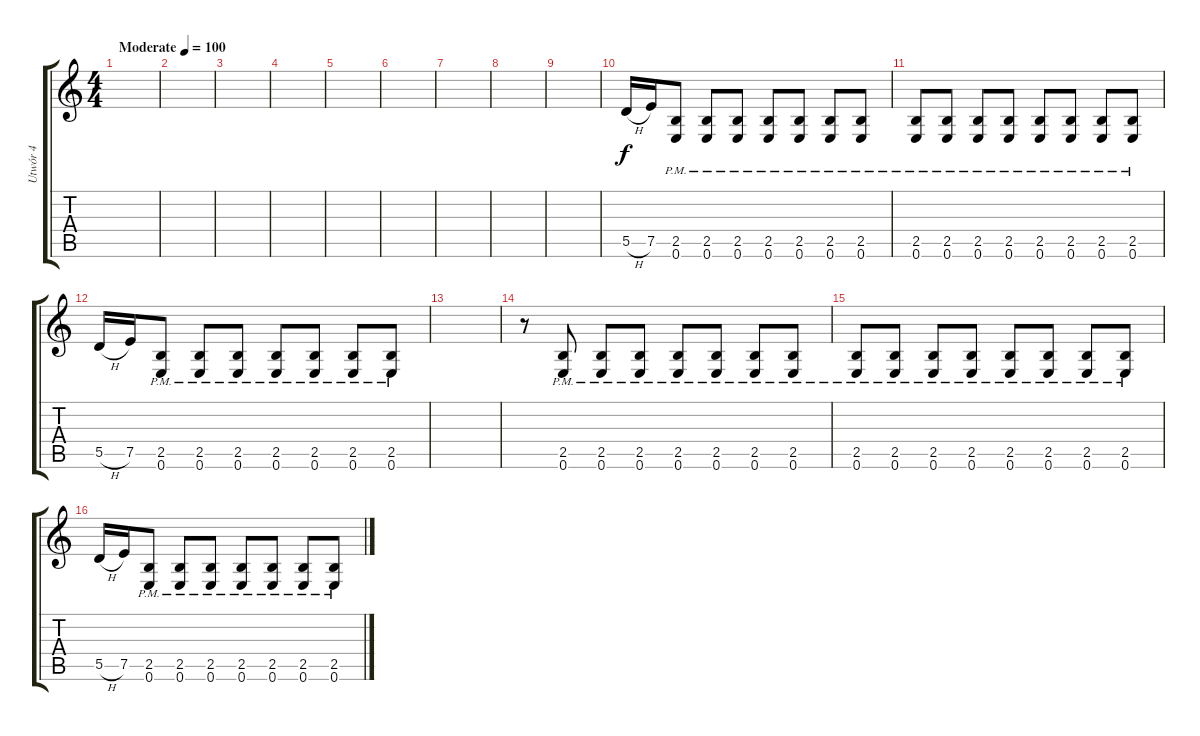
\track ("Utwór 4" "Utwór 4") {instrument overdrivenguitar}
\staff {score tabs}
\tuning (E4 B3 G3 D3 A2 E2) {hide}
\ts (4 4)
\tempo (100 "Moderate")
\clef g2
\ks c
|
|
|
|
|
|
|
|
|
5.5{h}.16 7.5.16 (2.5{pm} 0.6).8 (2.5{pm} 0.6).8 (2.5{pm} 0.6).8 (2.5{pm} 0.6).8 (2.5{pm} 0.6).8 (2.5{pm} 0.6).8 (2.5{pm} 0.6).8 |
(2.5{pm} 0.6).8 (2.5{pm} 0.6).8 (2.5{pm} 0.6).8 (2.5{pm} 0.6).8 (2.5{pm} 0.6).8 (2.5{pm} 0.6).8 (2.5{pm} 0.6).8 (2.5{pm} 0.6).8 |
5.5{h}.16 7.5.16 (2.5{pm} 0.6).8 (2.5{pm} 0.6).8 (2.5{pm} 0.6).8 (2.5{pm} 0.6).8 (2.5{pm} 0.6).8 (2.5{pm} 0.6).8 (2.5{pm} 0.6).8 |
|
r.8 (2.5{pm} 0.6{pm}).8 (2.5{pm} 0.6{pm}).8 (2.5{pm} 0.6{pm}).8 (2.5{pm} 0.6{pm}).8 (2.5{pm} 0.6{pm}).8 (2.5{pm} 0.6{pm}).8 (2.5{pm} 0.6{pm}).8 |
(2.5{pm} 0.6{pm}).8 (2.5{pm} 0.6{pm}).8 (2.5{pm} 0.6{pm}).8 (2.5{pm} 0.6{pm}).8 (2.5{pm} 0.6{pm}).8 (2.5{pm} 0.6{pm}).8 (2.5{pm} 0.6{pm}).8 (2.5{pm} 0.6{pm}).8 |
5.5{h}.16 7.5.16 (2.5{pm} 0.6{pm}).8 (2.5{pm} 0.6{pm}).8 (2.5{pm} 0.6{pm}).8 (2.5{pm} 0.6{pm}).8 (2.5{pm} 0.6{pm}).8 (2.5{pm} 0.6{pm}).8 (2.5{pm} 0.6{pm}).8
